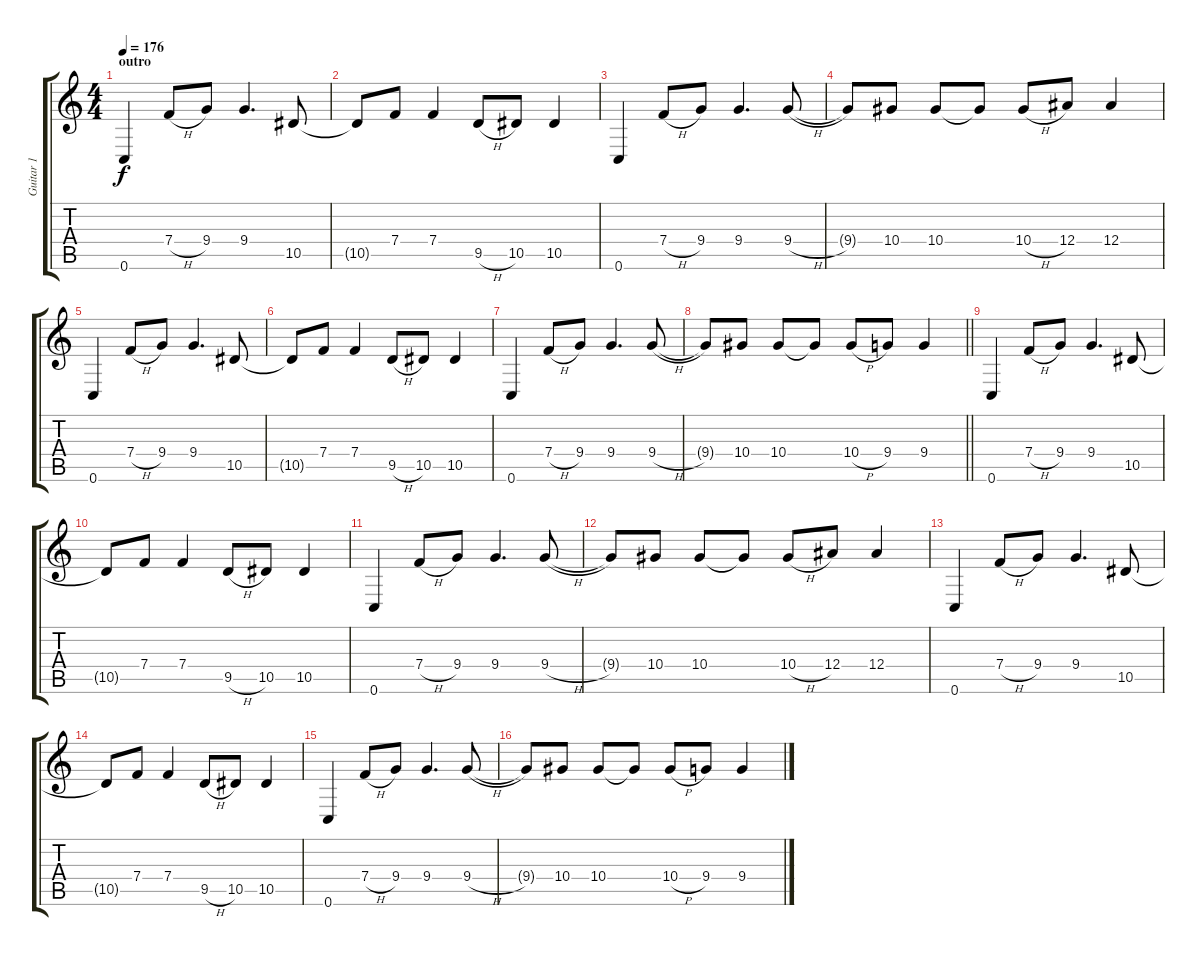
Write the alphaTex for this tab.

\track ("Guitar 1" "Guitar 1") {instrument distortionguitar}
\staff {score tabs}
\tuning (C4 G3 Eb3 Bb2 F2 C2) {hide}
\ts (4 4)
\section ("" "outro")
\tempo 176
\clef g2
\ks c
0.6.4{dy f} 7.4{h}.8 9.4.8 9.4.4{d} 10.5.8 |
10.5{t}.8 7.4.8 7.4.4 9.5{h}.8 10.5.8 10.5.4 |
0.6.4 7.4{h}.8 9.4.8 9.4.4{d} 9.4{h}.8 |
9.4{t}.8 10.4.8 10.4.8 10.4{t}.8 10.4{h}.8 12.4.8 12.4.4 |
0.6.4 7.4{h}.8 9.4.8 9.4.4{d} 10.5.8 |
10.5{t}.8 7.4.8 7.4.4 9.5{h}.8 10.5.8 10.5.4 |
0.6.4 7.4{h}.8 9.4.8 9.4.4{d} 9.4{h}.8 |
\barLineRight lightlight
9.4{t}.8 10.4.8 10.4.8 10.4{t}.8 10.4{h}.8 9.4.8 9.4.4 |
0.6.4 7.4{h}.8 9.4.8 9.4.4{d} 10.5.8 |
10.5{t}.8 7.4.8 7.4.4 9.5{h}.8 10.5.8 10.5.4 |
0.6.4 7.4{h}.8 9.4.8 9.4.4{d} 9.4{h}.8 |
9.4{t}.8 10.4.8 10.4.8 10.4{t}.8 10.4{h}.8 12.4.8 12.4.4 |
0.6.4 7.4{h}.8 9.4.8 9.4.4{d} 10.5.8 |
10.5{t}.8 7.4.8 7.4.4 9.5{h}.8 10.5.8 10.5.4 |
0.6.4 7.4{h}.8 9.4.8 9.4.4{d} 9.4{h}.8 |
9.4{t}.8 10.4.8 10.4.8 10.4{t}.8 10.4{h}.8 9.4.8 9.4.4
